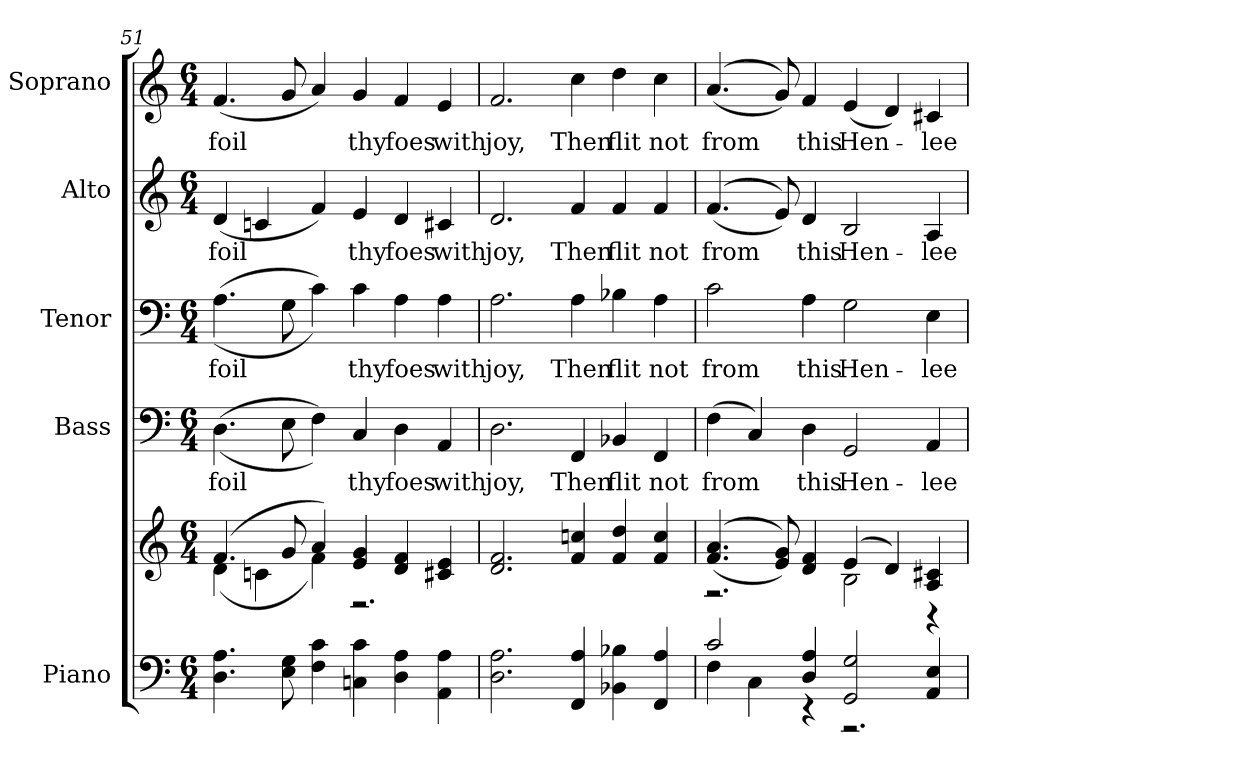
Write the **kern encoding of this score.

**kern	**kern	**kern	**text	**kern	**text	**kern	**text	**kern	**text
*part5	*part5	*part4	*part4	*part3	*part3	*part2	*part2	*part1	*part1
*staff6	*staff5	*staff4	*staff4	*staff3	*staff3	*staff2	*staff2	*staff1	*staff1
*I"Piano	*	*I"Bass	*	*I"Tenor	*	*I"Alto	*	*I"Soprano	*
*I'Pno.	*	*I'B.	*	*I'T.	*	*I'A.	*	*I'S.	*
!!LO:PB:g=z
*clefF4	*clefG2	*clefF4	*	*clefF4	*	*clefG2	*	*clefG2	*
*k[]	*k[]	*k[]	*	*k[]	*	*k[]	*	*k[]	*
*C:	*C:	*C:	*	*C:	*	*C:	*	*C:	*
*M6/4	*M6/4	*M6/4	*	*M6/4	*	*M6/4	*	*M6/4	*
=51	=51	=51	=51	=51	=51	=51	=51	=51	=51
*	*^	*	*	*	*	*	*	*	*
!	!	!	!	!LO:LY:b:color=#000000	!	!	!	!	!	!
!	!	!	!	!	!	!LO:LY:b:color=#000000	!	!	!	!
!	!	!	!	!	!	!	!	!LO:LY:b:color=#000000	!	!
!	!	!	!	!	!	!	!	!	!	!LO:LY:b:color=#000000
4.Di\ 4.Ai	(4.fi/	(4di\	((4.Di\	foil	((4.Ai\	foil	(4di/	foil	(4.fi/	foil
.	.	4cni\	.	.	.	.	4cni/	.	.	.
8Ei\ 8Gi	8gi/	.	8Ei\	.	8Gi\	.	.	.	8gi/	.
4Fi\ 4ci	4ai/)	4fi\)	4Fi\))	.	4ci\))	.	4fi/)	.	4ai/)	.
!	!	!	!	!LO:LY:b:color=#000000	!	!	!	!	!	!
!	!	!	!	!	!	!LO:LY:b:color=#000000	!	!	!	!
!	!	!	!	!	!	!	!	!LO:LY:b:color=#000000	!	!
!	!	!	!	!	!	!	!	!	!	!LO:LY:b:color=#000000
4Cni\ 4ci	4ei/ 4gi	2.r	4Ci/	thy	4ci\	thy	4ei/	thy	4gi/	thy
!	!	!	!	!LO:LY:b:color=#000000	!	!	!	!	!	!
!	!	!	!	!	!	!LO:LY:b:color=#000000	!	!	!	!
!	!	!	!	!	!	!	!	!LO:LY:b:color=#000000	!	!
!	!	!	!	!	!	!	!	!	!	!LO:LY:b:color=#000000
4Di\ 4Ai	4di/ 4fi	.	4Di\	foes	4Ai\	foes	4di/	foes	4fi/	foes
!	!	!	!	!LO:LY:b:color=#000000	!	!	!	!	!	!
!	!	!	!	!	!	!LO:LY:b:color=#000000	!	!	!	!
!	!	!	!	!	!	!	!	!LO:LY:b:color=#000000	!	!
!	!	!	!	!	!	!	!	!	!	!LO:LY:b:color=#000000
4AAi\ 4Ai	4c#Xi/ 4ei	.	4AAi/	with	4Ai\	with	4c#Xi/	with	4ei/	with
*	*v	*v	*	*	*	*	*	*	*	*
=52	=52	=52	=52	=52	=52	=52	=52	=52	=52
!	!	!	!LO:LY:b:color=#000000	!	!	!	!	!	!
!	!	!	!	!	!LO:LY:b:color=#000000	!	!	!	!
!	!	!	!	!	!	!	!LO:LY:b:color=#000000	!	!
!	!	!	!	!	!	!	!	!	!LO:LY:b:color=#000000
2.Di\ 2.Ai	2.di/ 2.fi	2.Di\	joy,	2.Ai\	joy,	2.di/	joy,	2.fi/	joy,
!	!	!	!LO:LY:b:color=#000000	!	!	!	!	!	!
!	!	!	!	!	!LO:LY:b:color=#000000	!	!	!	!
!	!	!	!	!	!	!	!LO:LY:b:color=#000000	!	!
*	*	*	*	*	*	*	*	*MM140	*
!	!	!	!	!	!	!	!	!	!LO:LY:b:color=#000000
4FFi/ 4Ai	4fi/ 4ccni	4FFi/	Then	4Ai\	Then	4fi/	Then	4cci\	Then
!	!	!	!LO:LY:b:color=#000000	!	!	!	!	!	!
!	!	!	!	!	!LO:LY:b:color=#000000	!	!	!	!
!	!	!	!	!	!	!	!LO:LY:b:color=#000000	!	!
!	!	!	!	!	!	!	!	!	!LO:LY:b:color=#000000
4BB-Xi\ 4B-Xi	4fi/ 4ddi	4BB-Xi/	flit	4B-Xi\	flit	4fi/	flit	4ddi\	flit
!	!	!	!LO:LY:b:color=#000000	!	!	!	!	!	!
!	!	!	!	!	!LO:LY:b:color=#000000	!	!	!	!
!	!	!	!	!	!	!	!LO:LY:b:color=#000000	!	!
!	!	!	!	!	!	!	!	!	!LO:LY:b:color=#000000
4FFi/ 4Ai	4fi/ 4cci	4FFi/	not	4Ai\	not	4fi/	not	4cci\	not
!!LO:PB:g=z
=53	=53	=53	=53	=53	=53	=53	=53	=53	=53
*^	*^	*	*	*	*	*	*	*	*
!	!	!	!	!	!LO:LY:b:color=#000000	!	!	!	!	!	!
!	!	!	!	!	!	!	!LO:LY:b:color=#000000	!	!	!	!
!	!	!	!	!	!	!	!	!	!LO:LY:b:color=#000000	!	!
!	!	!	!	!	!	!	!	!	!	!	!LO:LY:b:color=#000000
2ci/	4Fi\	((4.fi/ 4.ai	2.r	(4Fi\	from	2ci\	from	((4.fi/	from	((4.ai/	from
.	4Ci\	.	.	4Ci/)	.	.	.	.	.	.	.
.	.	8ei/ 8gi))	.	.	.	.	.	8ei/))	.	8gi/))	.
!	!	!	!	!	!LO:LY:b:color=#000000	!	!	!	!	!	!
!	!	!	!	!	!	!	!LO:LY:b:color=#000000	!	!	!	!
!	!	!	!	!	!	!	!	!	!LO:LY:b:color=#000000	!	!
*	*	*	*	*	*	*	*	*	*	*MM135	*
!	!	!	!	!	!	!	!	!	!	!	!LO:LY:b:color=#000000
4Di/ 4Ai	4r	4di/ 4fi	.	4Di\	this	4Ai\	this	4di/	this	4fi/	this
!	!	!	!	!	!LO:LY:b:color=#000000	!	!	!	!	!	!
!	!	!	!	!	!	!	!LO:LY:b:color=#000000	!	!	!	!
!	!	!	!	!	!	!	!	!	!LO:LY:b:color=#000000	!	!
!	!	!	!	!	!	!	!	!	!	!	!LO:LY:b:color=#000000
2GGi/ 2Gi	2.r	(4ei/	2Bi\	2GGi/	Hen-	2Gi\	Hen-	2Bi/	Hen-	(4ei/	Hen-
.	.	4di/)	.	.	.	.	.	.	.	4di/)	.
!	!	!	!	!	!LO:LY:b:color=#000000	!	!	!	!	!	!
!	!	!	!	!	!	!	!LO:LY:b:color=#000000	!	!	!	!
!	!	!	!	!	!	!	!	!	!LO:LY:b:color=#000000	!	!
!	!	!	!	!	!	!	!	!	!	!	!LO:LY:b:color=#000000
4AAi/ 4Ei	.	4Ai/ 4c#Xi	4r	4AAi/	-lee	4Ei\	-lee	4Ai/	-lee	4c#Xi/	-lee
*v	*v	*	*	*	*	*	*	*	*	*	*
*	*v	*v	*	*	*	*	*	*	*	*
=	=	=	=	=	=	=	=	=	=
*-	*-	*-	*-	*-	*-	*-	*-	*-	*-
